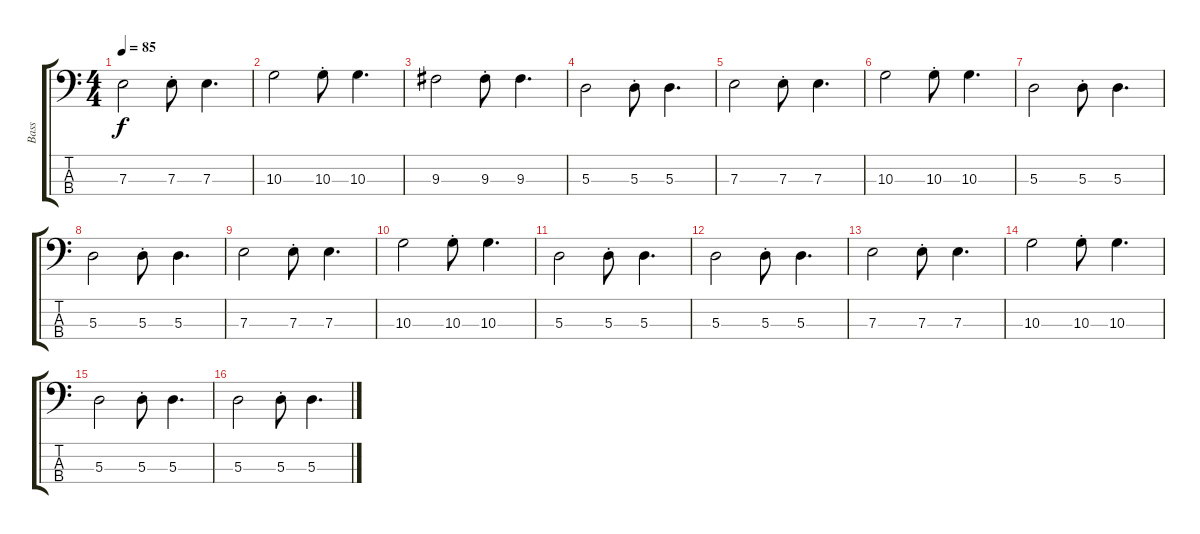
\track ("Bass" "Bass") {instrument electricbasspick}
\staff {score tabs}
\tuning (G2 D2 A1 E1) {hide}
\ts (4 4)
\tempo 85
\clef f4
\ks c
7.3.2{dy f} 7.3{st}.8 7.3.4{d} |
10.3.2 10.3{st}.8 10.3.4{d} |
9.3.2 9.3{st}.8 9.3.4{d} |
5.3.2 5.3{st}.8 5.3.4{d} |
7.3.2 7.3{st}.8 7.3.4{d} |
10.3.2 10.3{st}.8 10.3.4{d} |
5.3.2 5.3{st}.8 5.3.4{d} |
5.3.2 5.3{st}.8 5.3.4{d} |
7.3.2 7.3{st}.8 7.3.4{d} |
10.3.2 10.3{st}.8 10.3.4{d} |
5.3.2 5.3{st}.8 5.3.4{d} |
5.3.2 5.3{st}.8 5.3.4{d} |
7.3.2 7.3{st}.8 7.3.4{d} |
10.3.2 10.3{st}.8 10.3.4{d} |
5.3.2 5.3{st}.8 5.3.4{d} |
5.3.2 5.3{st}.8 5.3.4{d}
